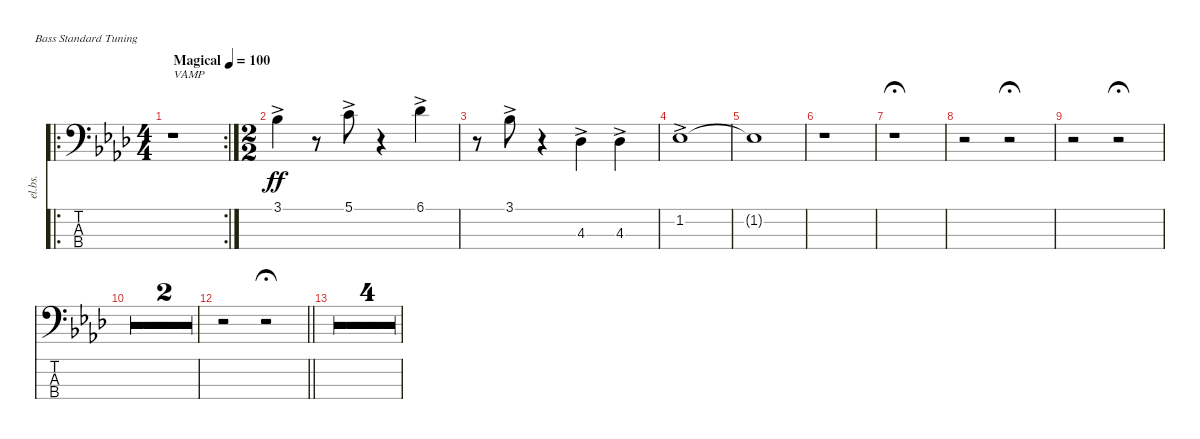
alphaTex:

\defaultSystemsLayout 4
\bracketExtendMode nobrackets
\track ("Electric Bass" "el.bs.") {defaultSystemsLayout 6 multiBarRest instrument electricbassfinger}
\staff {score tabs}
\tuning (G2 D2 A1 E1)
\ro
\rc 2
\ts (4 4)
\tempo (100 "Magical")
\clef f4
\ks ab
r.1{txt "VAMP" dy ff instrument electricbassfinger beam Down} |
\ts (2 2)
\beaming (8 4 4)
3.1{ac acc b}.4{beam Down} r.8{beam Down} 5.1{ac acc forcenatural}.8{beam Down} r.4{beam Down} 6.1{ac acc b}.4{beam Down} |
r.8{beam Down} 3.1{ac acc b}.8{beam Down} r.4{beam Down} 4.3{ac acc b}.4{beam Down} 4.3{ac acc b}.4{beam Down} |
1.2{ac acc b}.1{beam Down} |
1.2{t acc b}.1{beam Down} |
r.1{beam Down} |
r.1{fermata (medium 0.5) beam Down} |
r.2{beam Down} r.2{fermata (medium 0.5) beam Down} |
r.2{beam Down} r.2{fermata (medium 0.5) beam Down} |
r.1{beam Down} |
r.1{beam Down} |
\barLineRight lightlight
r.2{beam Down} r.2{fermata (medium 0.5) beam Down} |
r.1{beam Down} |
r.1{beam Down} |
r.1{beam Down} |
r.1{beam Down}
